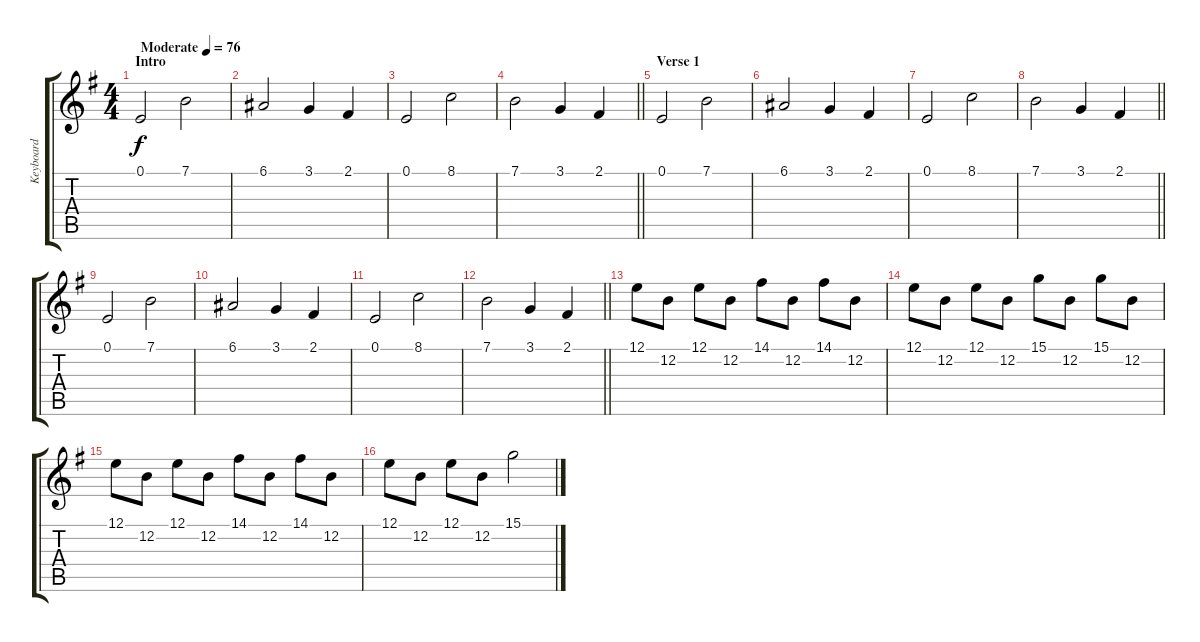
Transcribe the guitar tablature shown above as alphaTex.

\track ("Keyboard" "Keyboard") {instrument fx8scifi}
\staff {score tabs}
\tuning (E4 B3 G3 D3 A2 E2) {hide}
\ts (4 4)
\section ("" "Intro")
\tempo (76 "Moderate")
\clef g2
\ks g
0.1.2{dy f instrument fx8scifi} 7.1.2 |
6.1.2 3.1.4 2.1.4 |
0.1.2 8.1.2 |
\barLineRight lightlight
7.1.2 3.1.4 2.1.4 |
\section ("" "Verse 1")
0.1.2 7.1.2 |
6.1.2 3.1.4 2.1.4 |
0.1.2 8.1.2 |
\barLineRight lightlight
7.1.2 3.1.4 2.1.4 |
0.1.2 7.1.2 |
6.1.2 3.1.4 2.1.4 |
0.1.2 8.1.2 |
\barLineRight lightlight
7.1.2 3.1.4 2.1.4 |
12.1.8 12.2.8 12.1.8 12.2.8 14.1.8 12.2.8 14.1.8 12.2.8 |
12.1.8 12.2.8 12.1.8 12.2.8 15.1.8 12.2.8 15.1.8 12.2.8 |
12.1.8 12.2.8 12.1.8 12.2.8 14.1.8 12.2.8 14.1.8 12.2.8 |
12.1.8 12.2.8 12.1.8 12.2.8 15.1.2
